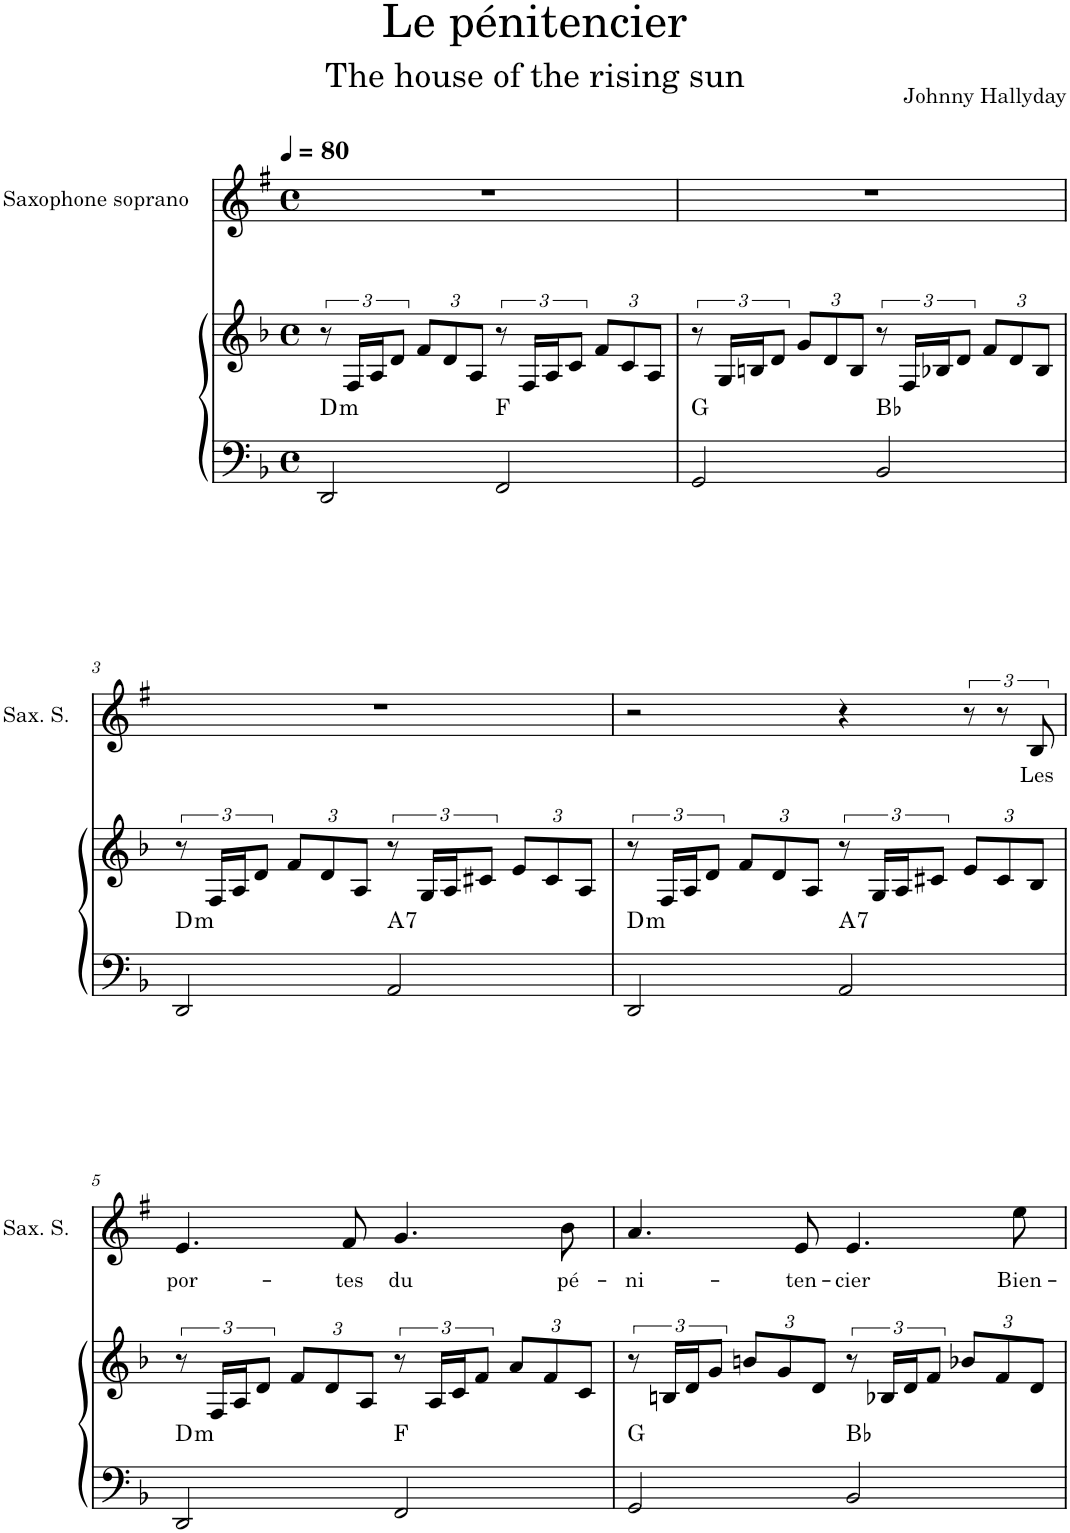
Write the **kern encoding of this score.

**kern	**kern	**harte	**kern	**text
*part2	*part2	*part2	*part1	*part1
*staff3	*staff2	*	*staff1	*staff1
*I"Piano	*	*	*I"Saxophone soprano	*
*I'Pno	*	*	*I'Sax. S.	*
*clefF4	*clefG2	*	*clefG2	*
*	*	*	*Trd1c2	*
*k[b-]	*k[b-]	*	*k[f#]	*
*M4/4	*M4/4	*	*M4/4	*
*met(c)	*met(c)	*	*met(c)	*
*MM80	*MM80	*	*MM80	*
=1	=1	=1	=1	=1
!	!	!LO:H:kt=m	!	!
2DD/	12r	D:min	1r	.
.	24F/LL	.	.	.
.	24A/J	.	.	.
.	12d/J	.	.	.
*	*Xbrackettup	*	*	*
.	12f/L	.	.	.
.	12d/	.	.	.
.	12A/J	.	.	.
*	*brackettup	*	*	*
2FF/	12r	F:maj	.	.
.	24F/LL	.	.	.
.	24A/J	.	.	.
.	12c/J	.	.	.
*	*Xbrackettup	*	*	*
.	12f/L	.	.	.
.	12c/	.	.	.
.	12A/J	.	.	.
=2	=2	=2	=2	=2
*	*brackettup	*	*	*
2GG/	12r	G:maj	1r	.
.	24G/LL	.	.	.
.	24Bn/J	.	.	.
.	12d/J	.	.	.
*	*Xbrackettup	*	*	*
.	12g/L	.	.	.
.	12d/	.	.	.
.	12B/J	.	.	.
*	*brackettup	*	*	*
2BB-/	12r	Bb:maj	.	.
.	24F/LL	.	.	.
.	24B-X/J	.	.	.
.	12d/J	.	.	.
*	*Xbrackettup	*	*	*
.	12f/L	.	.	.
.	12d/	.	.	.
.	12B-/J	.	.	.
!!LO:LB:g=z
=3	=3	=3	=3	=3
*	*brackettup	*	*	*
!	!	!LO:H:kt=m	!	!
2DD/	12r	D:min	1r	.
.	24F/LL	.	.	.
.	24A/J	.	.	.
.	12d/J	.	.	.
*	*Xbrackettup	*	*	*
.	12f/L	.	.	.
.	12d/	.	.	.
.	12A/J	.	.	.
*	*brackettup	*	*	*
!	!	!LO:H:kt=7	!	!
2AA/	12r	A:7	.	.
.	24G/LL	.	.	.
.	24A/J	.	.	.
.	12c#X/J	.	.	.
*	*Xbrackettup	*	*	*
.	12e/L	.	.	.
.	12c#/	.	.	.
.	12A/J	.	.	.
=4	=4	=4	=4	=4
*	*brackettup	*	*	*
!	!	!LO:H:kt=m	!	!
2DD/	12r	D:min	2r	.
.	24F/LL	.	.	.
.	24A/J	.	.	.
.	12d/J	.	.	.
*	*Xbrackettup	*	*	*
.	12f/L	.	.	.
.	12d/	.	.	.
.	12A/J	.	.	.
*	*brackettup	*	*	*
!	!	!LO:H:kt=7	!	!
2AA/	12r	A:7	4r	.
.	24G/LL	.	.	.
.	24A/J	.	.	.
.	12c#X/J	.	.	.
*	*Xbrackettup	*	*	*
.	12e/L	.	12r	.
.	12c#/	.	12r	.
!	!	!	!	!LO:LY:b
.	12B-/J	.	12B/	Les
!!LO:LB:g=z
=5	=5	=5	=5	=5
*	*brackettup	*	*	*
!	!	!LO:H:kt=m	!	!LO:LY:b
2DD/	12r	D:min	4.e/	por-
.	24F/LL	.	.	.
.	24A/J	.	.	.
.	12d/J	.	.	.
*	*Xbrackettup	*	*	*
.	12f/L	.	.	.
.	12d/	.	.	.
!	!	!	!	!LO:LY:b
.	.	.	8f#/	-tes
.	12A/J	.	.	.
*	*brackettup	*	*	*
!	!	!	!	!LO:LY:b
2FF/	12r	F:maj	4.g/	du
.	24A/LL	.	.	.
.	24c/J	.	.	.
.	12f/J	.	.	.
*	*Xbrackettup	*	*	*
.	12a/L	.	.	.
.	12f/	.	.	.
!	!	!	!	!LO:LY:b
.	.	.	8b\	pé-
.	12c/J	.	.	.
=6	=6	=6	=6	=6
*	*brackettup	*	*	*
!	!	!	!	!LO:LY:b
2GG/	12r	G:maj	4.a/	-ni-
.	24Bn/LL	.	.	.
.	24d/J	.	.	.
.	12g/J	.	.	.
*	*Xbrackettup	*	*	*
.	12bn/L	.	.	.
.	12g/	.	.	.
!	!	!	!	!LO:LY:b
.	.	.	8e/	-ten-
.	12d/J	.	.	.
*	*brackettup	*	*	*
!	!	!	!	!LO:LY:b
2BB-/	12r	Bb:maj	4.e/	-cier
.	24B-X/LL	.	.	.
.	24d/J	.	.	.
.	12f/J	.	.	.
*	*Xbrackettup	*	*	*
.	12b-X/L	.	.	.
.	12f/	.	.	.
!	!	!	!	!LO:LY:b
.	.	.	8ee\	Bien-
.	12d/J	.	.	.
=	=	=	=	=
*-	*-	*-	*-	*-
